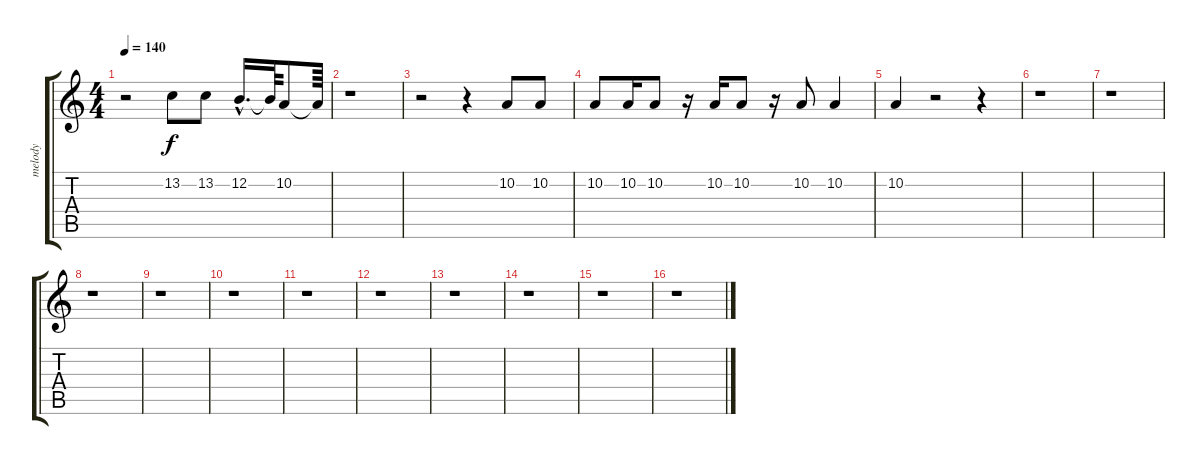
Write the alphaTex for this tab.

\track ("melody " "melody ") {instrument synthstrings1}
\staff {score tabs}
\tuning (E4 B3 G3 D3 A2 E2) {hide}
\ts (4 4)
\tempo 140
\clef g2
\ks c
r.2{dy f} 13.2.8 13.2.8 12.2{hac}.16{d} 12.2{t}.64 10.2.8 10.2{t}.64 |
r.1 |
r.2 r.4 10.2.8 10.2.8 |
10.2.8 10.2.16 10.2.8 r.16 10.2.16 10.2.8 r.16 10.2.8 10.2.4 |
10.2.4 r.2 r.4 |
r.1 |
r.1 |
r.1 |
r.1 |
r.1 |
r.1 |
r.1 |
r.1 |
r.1 |
r.1 |
r.1
